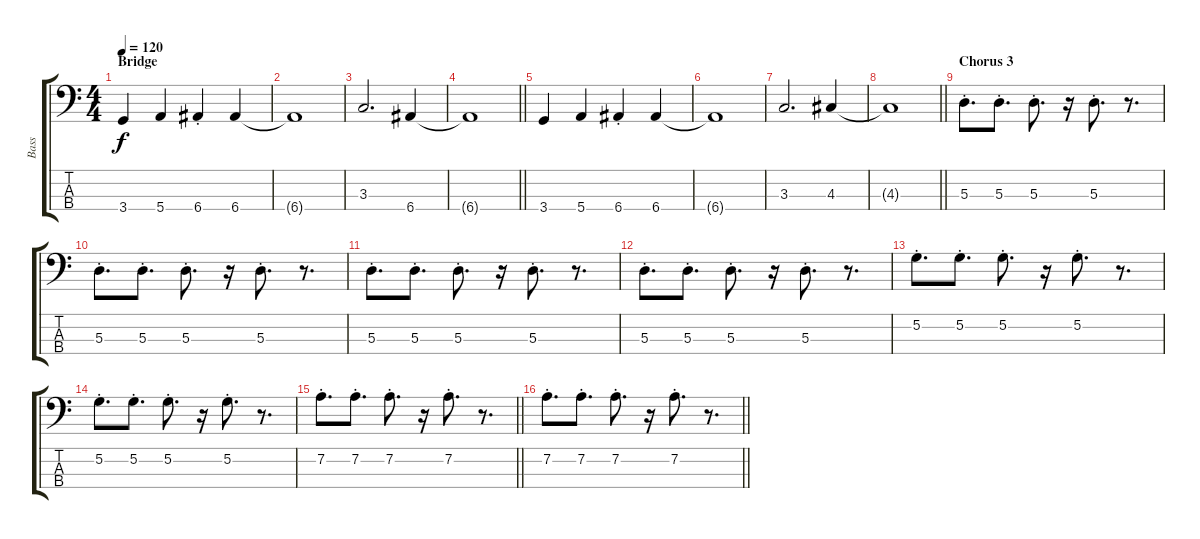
\track ("Bass" "Bass") {instrument electricbassfinger}
\staff {score tabs}
\tuning (G2 D2 A1 E1) {hide}
\ts (4 4)
\section ("" "Bridge")
\tempo 120
\clef f4
\ks c
3.4.4{dy f} 5.4.4 6.4{st}.4 6.4.4 |
6.4{t}.1 |
3.3.2{d} 6.4.4 |
\barLineRight lightlight
6.4{t}.1 |
3.4.4 5.4.4 6.4{st}.4 6.4.4 |
6.4{t}.1 |
3.3.2{d} 4.3.4 |
\barLineRight lightlight
4.3{t}.1 |
\section ("" "Chorus 3")
5.3{st}.8{d} 5.3{st}.8{d} 5.3{st}.8{d} r.16 5.3{st}.8{d} r.8{d} |
5.3{st}.8{d} 5.3{st}.8{d} 5.3{st}.8{d} r.16 5.3{st}.8{d} r.8{d} |
5.3{st}.8{d} 5.3{st}.8{d} 5.3{st}.8{d} r.16 5.3{st}.8{d} r.8{d} |
5.3{st}.8{d} 5.3{st}.8{d} 5.3{st}.8{d} r.16 5.3{st}.8{d} r.8{d} |
5.2{st}.8{d} 5.2{st}.8{d} 5.2{st}.8{d} r.16 5.2{st}.8{d} r.8{d} |
5.2{st}.8{d} 5.2{st}.8{d} 5.2{st}.8{d} r.16 5.2{st}.8{d} r.8{d} |
\barLineRight lightlight
7.2{st}.8{d} 7.2{st}.8{d} 7.2{st}.8{d} r.16 7.2{st}.8{d} r.8{d} |
\barLineRight lightlight
7.2{st}.8{d} 7.2{st}.8{d} 7.2{st}.8{d} r.16 7.2{st}.8{d} r.8{d}
